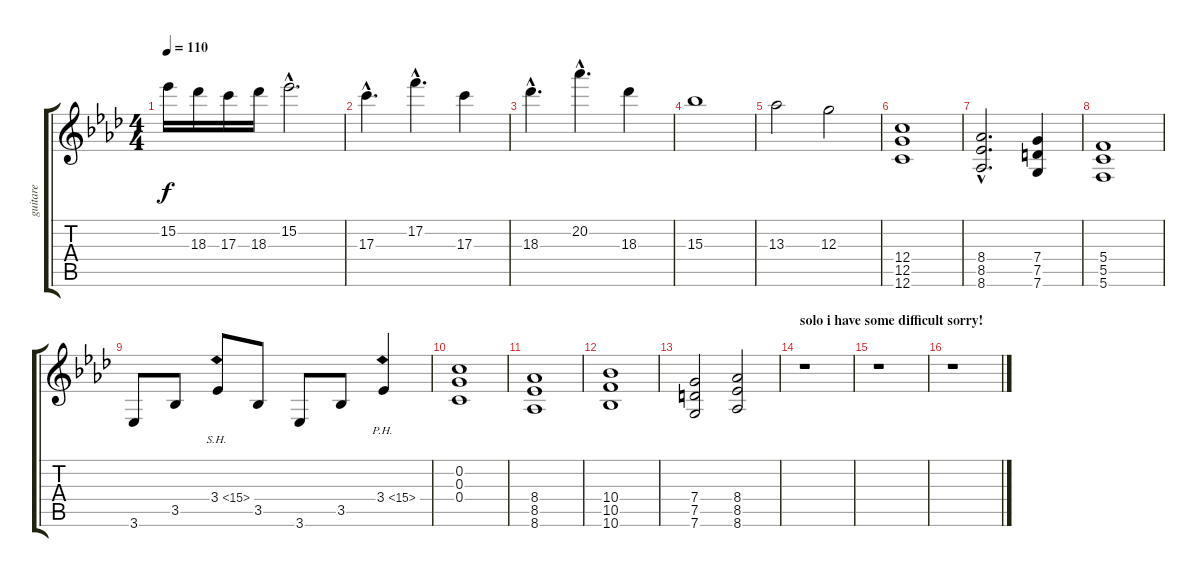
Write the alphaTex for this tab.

\track ("guitare" "guitare") {instrument distortionguitar}
\staff {score tabs}
\tuning (Eb4 C4 G3 C3 G2 C2) {hide}
\ts (4 4)
\tempo 110
\clef g2
\ks fminor
15.2.16{dy f} 18.3.16 17.3.16 18.3.16 15.2{hac}.2{d} |
17.3{hac}.4{d} 17.2{hac}.4{d} 17.3.4 |
18.3{hac}.4{d} 20.2{hac}.4{d} 18.3.4 |
15.3.1 |
13.3.2 12.3.2 |
(12.4 12.5 12.6).1 |
(8.4{hac} 8.5{hac} 8.6{hac}).2{d} (7.4 7.5 7.6).4 |
(5.4 5.5 5.6).1 |
3.6.8 3.5.8 3.4{sh 12}.8 3.5.8 3.6.8 3.5.8 3.4{ph 12}.4 |
(0.2 0.3 0.4).1 |
(8.4 8.5 8.6).1 |
(10.4 10.5 10.6).1 |
(7.4 7.5 7.6).2 (8.4 8.5 8.6).2 |
\section ("" "solo i have some difficult sorry!")
r.1 |
r.1 |
r.1
